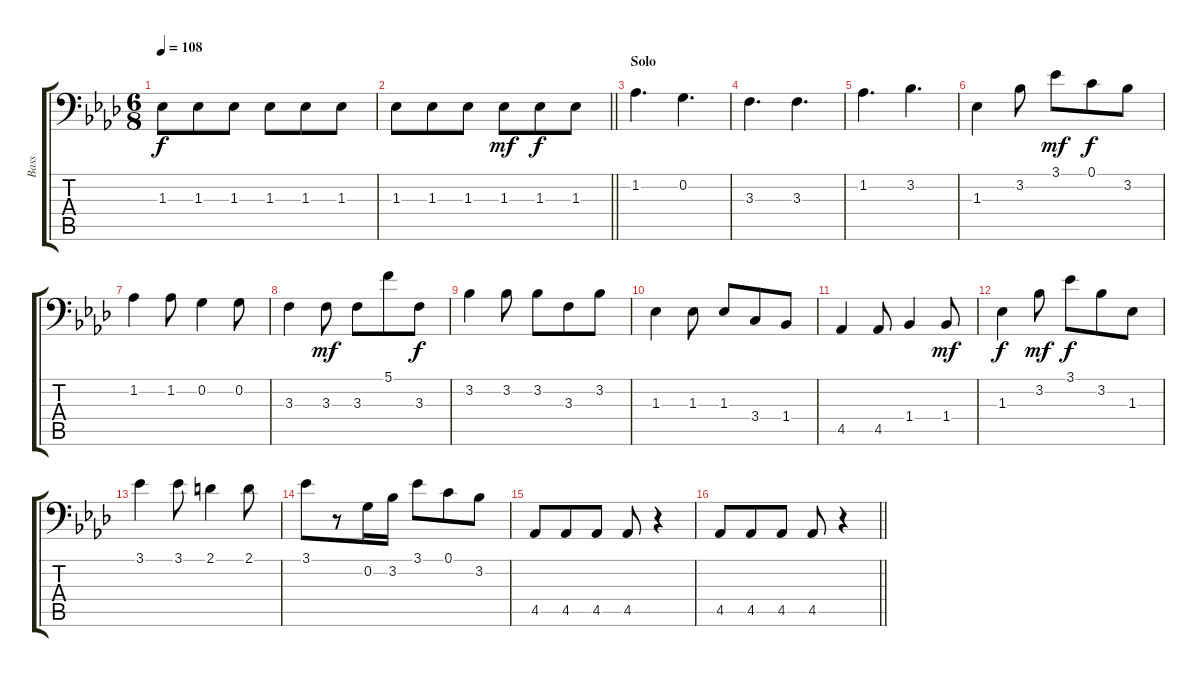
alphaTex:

\track ("Bass" "Bass") {instrument electricbassfinger}
\staff {score tabs}
\tuning (C3 G2 D2 A1 E1 B0) {hide}
\ts (6 8)
\tempo 108
\clef f4
\ks ab
1.3.8{dy f} 1.3.8 1.3.8 1.3.8 1.3.8 1.3.8 |
\barLineRight lightlight
1.3.8 1.3.8 1.3.8 1.3.8{dy mf} 1.3.8{dy f} 1.3.8 |
\section ("" "Solo")
1.2.4{d} 0.2.4{d} |
3.3.4{d} 3.3.4{d} |
1.2.4{d} 3.2.4{d} |
1.3.4 3.2.8 3.1.8{dy mf} 0.1.8{dy f} 3.2.8 |
1.2.4 1.2.8 0.2.4 0.2.8 |
3.3.4 3.3.8{dy mf} 3.3.8 5.1.8 3.3.8{dy f} |
3.2.4 3.2.8 3.2.8 3.3.8 3.2.8 |
1.3.4 1.3.8 1.3.8 3.4.8 1.4.8 |
4.5.4 4.5.8 1.4.4 1.4.8{dy mf} |
1.3.4{dy f} 3.2.8{dy mf} 3.1.8{dy f} 3.2.8 1.3.8 |
3.1.4 3.1.8 2.1.4 2.1.8 |
3.1.8 r.8 0.2.16 3.2.16 3.1.8 0.1.8 3.2.8 |
4.5.8 4.5.8 4.5.8 4.5.8 r.4 |
\barLineRight lightlight
4.5.8 4.5.8 4.5.8 4.5.8 r.4
